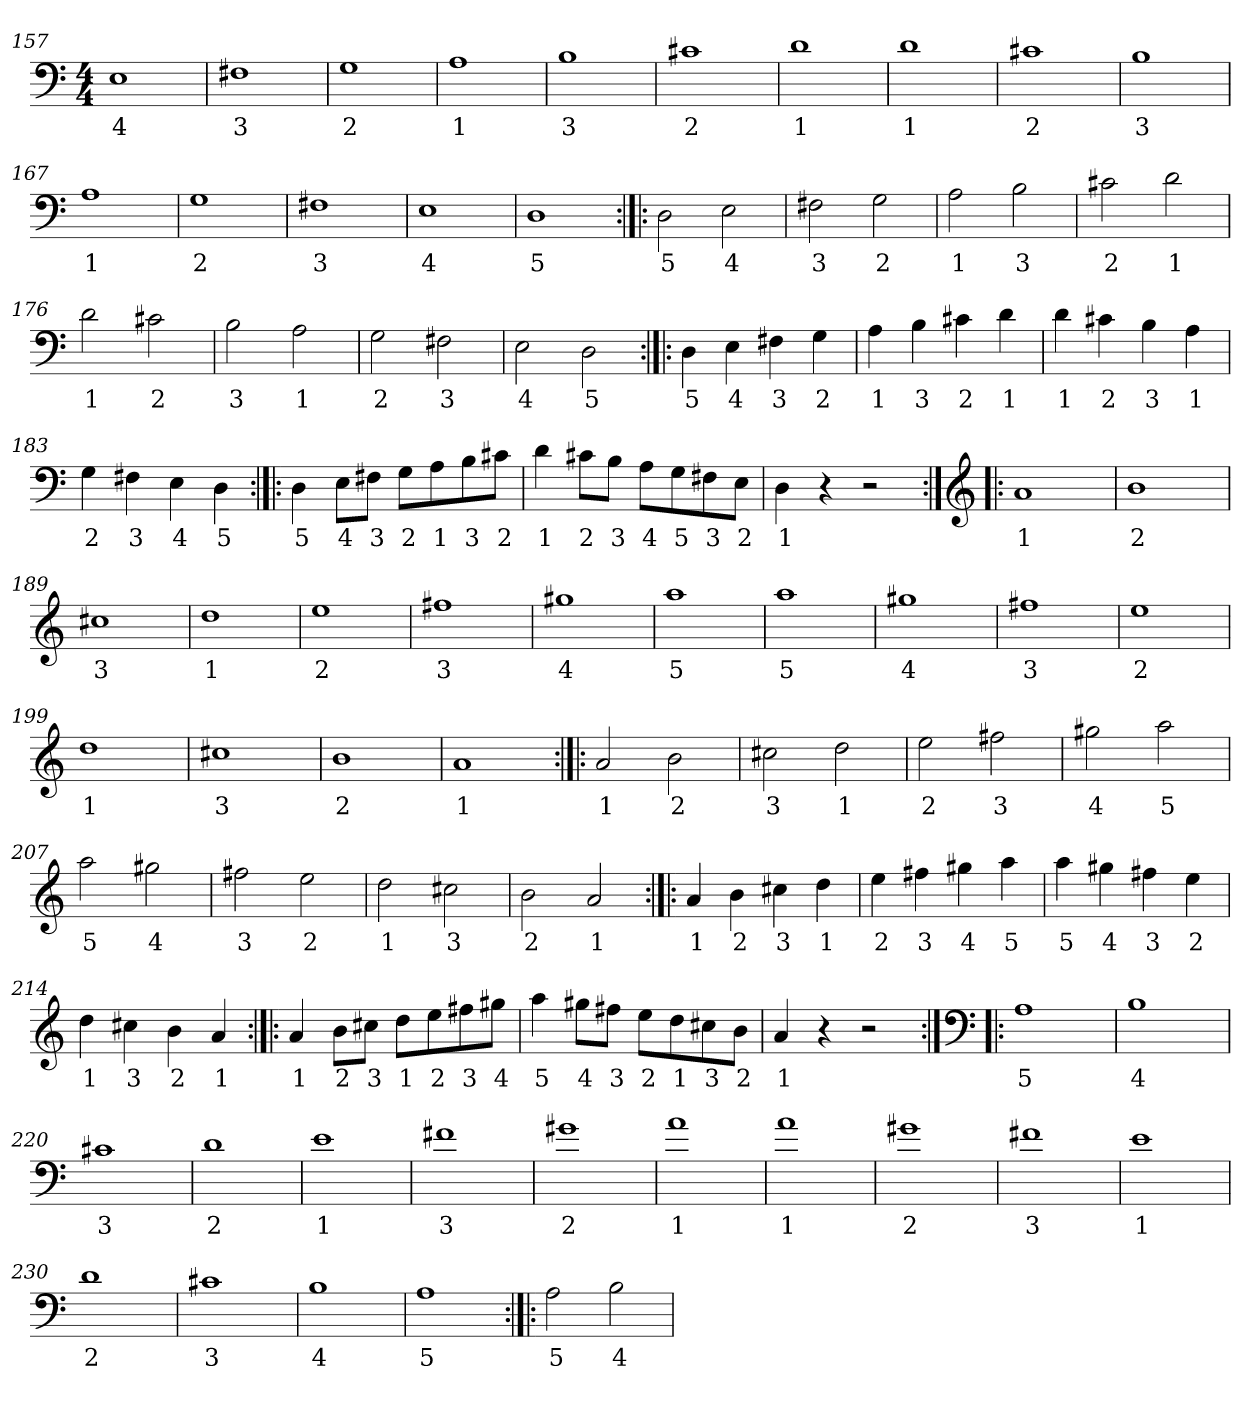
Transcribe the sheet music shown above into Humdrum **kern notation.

**kern	**text
*part1	*part1
*staff1	*staff1
*clefF4	*
*k[]	*
*C:	*
*M4/4	*
=157	=157
1E	4
=158	=158
1F#X	3
=159	=159
1G	2
=160	=160
1A	1
=161	=161
1B	3
=162	=162
1c#X	2
=163	=163
1d	1
=164	=164
1d	1
=165	=165
1c#X	2
=166	=166
1B	3
=167	=167
1A	1
=168	=168
1G	2
=169	=169
1F#X	3
=170	=170
1E	4
=171	=171
1D	5
!!LO:LB:g=z
=172:|!|:	=172:|!|:
2D\	5
2E\	4
=173	=173
2F#X\	3
2G\	2
=174	=174
2A\	1
2B\	3
=175	=175
2c#X\	2
2d\	1
=176	=176
2d\	1
2c#X\	2
=177	=177
2B\	3
2A\	1
=178	=178
2G\	2
2F#X\	3
=179	=179
2E\	4
2D\	5
!!LO:LB:g=z
=180:|!|:	=180:|!|:
4D\	5
4E\	4
4F#X\	3
4G\	2
=181	=181
4A\	1
4B\	3
4c#X\	2
4d\	1
=182	=182
4d\	1
4c#X\	2
4B\	3
4A\	1
=183	=183
4G\	2
4F#X\	3
4E\	4
4D\	5
!!LO:LB:g=z
=184:|!|:	=184:|!|:
4D\	5
8E\L	4
8F#X\J	3
8G\L	2
8A\	1
8B\	3
8c#X\J	2
=185	=185
4d\	1
8c#X\L	2
8B\J	3
8A\L	4
8G\	5
8F#X\	3
8E\J	2
=186	=186
4D\	1
4r	.
2r	.
!!LO:PB:g=z
=187:|!|:	=187:|!|:
*clefG2	*
1a	1
=188	=188
1b	2
=189	=189
1cc#X	3
=190	=190
1dd	1
=191	=191
1ee	2
=192	=192
1ff#X	3
=193	=193
1gg#X	4
=194	=194
1aa	5
=195	=195
1aa	5
=196	=196
1gg#X	4
=197	=197
1ff#X	3
=198	=198
1ee	2
=199	=199
1dd	1
=200	=200
1cc#X	3
=201	=201
1b	2
=202	=202
1a	1
!!LO:LB:g=z
=203:|!|:	=203:|!|:
2a/	1
2b\	2
=204	=204
2cc#X\	3
2dd\	1
=205	=205
2ee\	2
2ff#X\	3
=206	=206
2gg#X\	4
2aa\	5
=207	=207
2aa\	5
2gg#X\	4
=208	=208
2ff#X\	3
2ee\	2
=209	=209
2dd\	1
2cc#X\	3
=210	=210
2b\	2
2a/	1
!!LO:LB:g=z
=211:|!|:	=211:|!|:
4a/	1
4b\	2
4cc#X\	3
4dd\	1
=212	=212
4ee\	2
4ff#X\	3
4gg#X\	4
4aa\	5
=213	=213
4aa\	5
4gg#X\	4
4ff#X\	3
4ee\	2
=214	=214
4dd\	1
4cc#X\	3
4b\	2
4a/	1
!!LO:LB:g=z
=215:|!|:	=215:|!|:
4a/	1
8b\L	2
8cc#X\J	3
8dd\L	1
8ee\	2
8ff#X\	3
8gg#X\J	4
=216	=216
4aa\	5
8gg#X\L	4
8ff#X\J	3
8ee\L	2
8dd\	1
8cc#X\	3
8b\J	2
=217	=217
4a/	1
4r	.
2r	.
!!LO:LB:g=z
=218:|!|:	=218:|!|:
*clefF4	*
1A	5
=219	=219
1B	4
=220	=220
1c#X	3
=221	=221
1d	2
=222	=222
1e	1
=223	=223
1f#X	3
=224	=224
1g#X	2
=225	=225
1a	1
=226	=226
1a	1
=227	=227
1g#X	2
=228	=228
1f#X	3
=229	=229
1e	1
=230	=230
1d	2
=231	=231
1c#X	3
=232	=232
1B	4
=233	=233
1A	5
!!LO:LB:g=z
=234:|!|:	=234:|!|:
2A\	5
2B\	4
=	=
*-	*-
